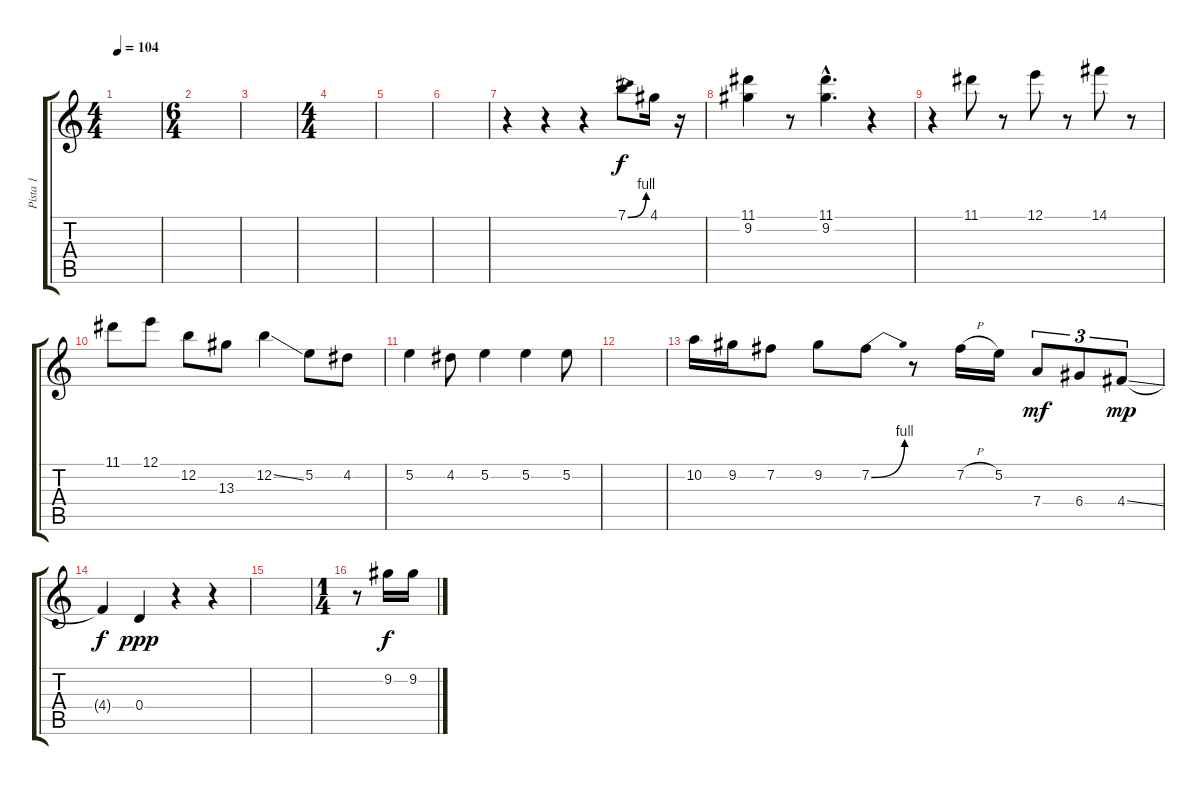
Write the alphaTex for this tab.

\track ("Pista 1" "Pista 1") {instrument overdrivenguitar}
\staff {score tabs}
\tuning (E4 B3 G3 D3 A2 E2) {hide}
\ts (4 4)
\tempo 104
\clef g2
\ks c
|
\ts (6 4)
|
|
\ts (4 4)
|
|
|
r.4 r.4 r.4 7.1{be (bend 0 0 60 4)}.8 4.1.16 r.16 |
(11.1 9.2).4 r.8 (11.1{hac} 9.2{hac}).4{d} r.4 |
r.4 11.1.8 r.8 12.1.8 r.8 14.1.8 r.8 |
11.1.8 12.1.8 12.2.8 13.3.8 12.2{ss}.4 5.2.8 4.2.8 |
5.2.4 4.2.8 5.2.4 5.2.4 5.2.8 |
|
10.2.16 9.2.16 7.2.8 9.2.8 7.2{be (bend 0 0 60 4)}.8 r.8 7.2{h}.16 5.2.16 7.4.8{tu (3 2) dy mf} 6.4.8{tu (3 2)} 4.4{ss}.8{tu (3 2) dy mp} |
4.4{t}.4{dy f} 0.4.4{dy ppp} r.4 r.4 |
|
\ts (1 4)
r.8 9.2.16{dy f} 9.2.16
